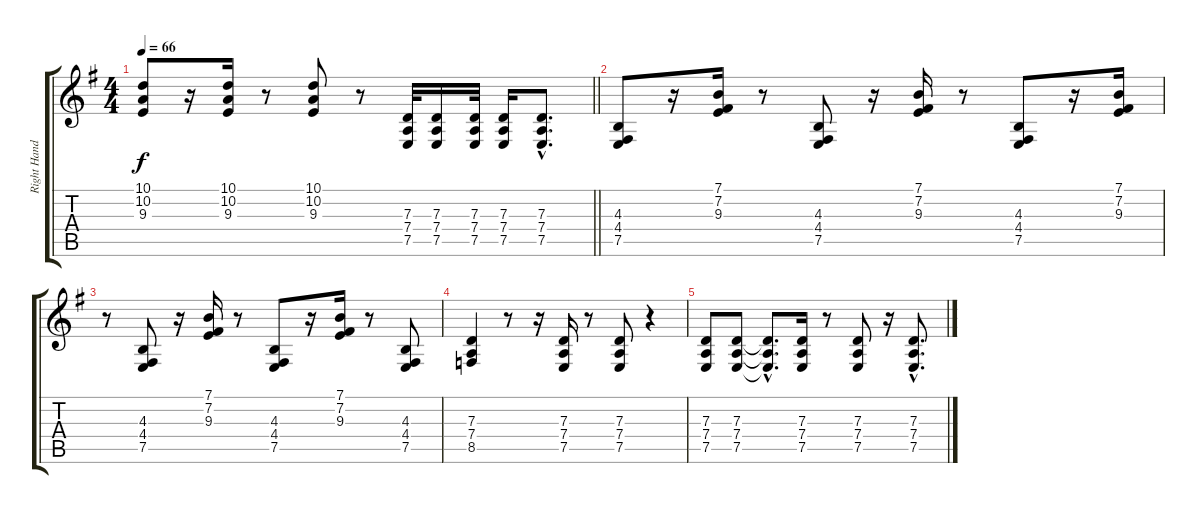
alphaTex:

\track ("Right Hand" "Right Hand") {instrument acousticgrandpiano}
\staff {score tabs}
\tuning (E4 B3 G3 D3 A2 E2) {hide}
\ts (4 4)
\tempo 66
\clef g2
\barLineRight lightlight
\ks g
(10.1 10.2 9.3).8{dy f} r.16 (10.1 10.2 9.3).16 r.8 (10.1 10.2 9.3).8 r.8 (7.3 7.4 7.5).32 (7.3 7.4 7.5).16 (7.3 7.4 7.5).32 (7.3 7.4 7.5).16 (7.3{hac} 7.4{hac} 7.5{hac}).8{d} |
(4.3 4.4 7.5).8 r.16 (7.1 7.2 9.3).16 r.8 (4.3 4.4 7.5).8 r.16 (7.1 7.2 9.3).16 r.8 (4.3 4.4 7.5).8 r.16 (7.1 7.2 9.3).16 |
r.8{volume 0} (4.3 4.4 7.5).8 r.16 (7.1 7.2 9.3).16 r.8 (4.3 4.4 7.5).8 r.16 (7.1 7.2 9.3).16 r.8 (4.3 4.4 7.5).8 |
(7.3 7.4 8.5).4 r.8 r.16 (7.3 7.4 7.5).16 r.8 (7.3 7.4 7.5).8 r.4 |
(7.3 7.4 7.5).8 (7.3 7.4 7.5).8 (7.3{hac t} 7.4{hac t} 7.5{hac t}).8{d} (7.3 7.4 7.5).16 r.8 (7.3 7.4 7.5).8 r.16 (7.3{hac} 7.4{hac} 7.5{hac}).8{d}
